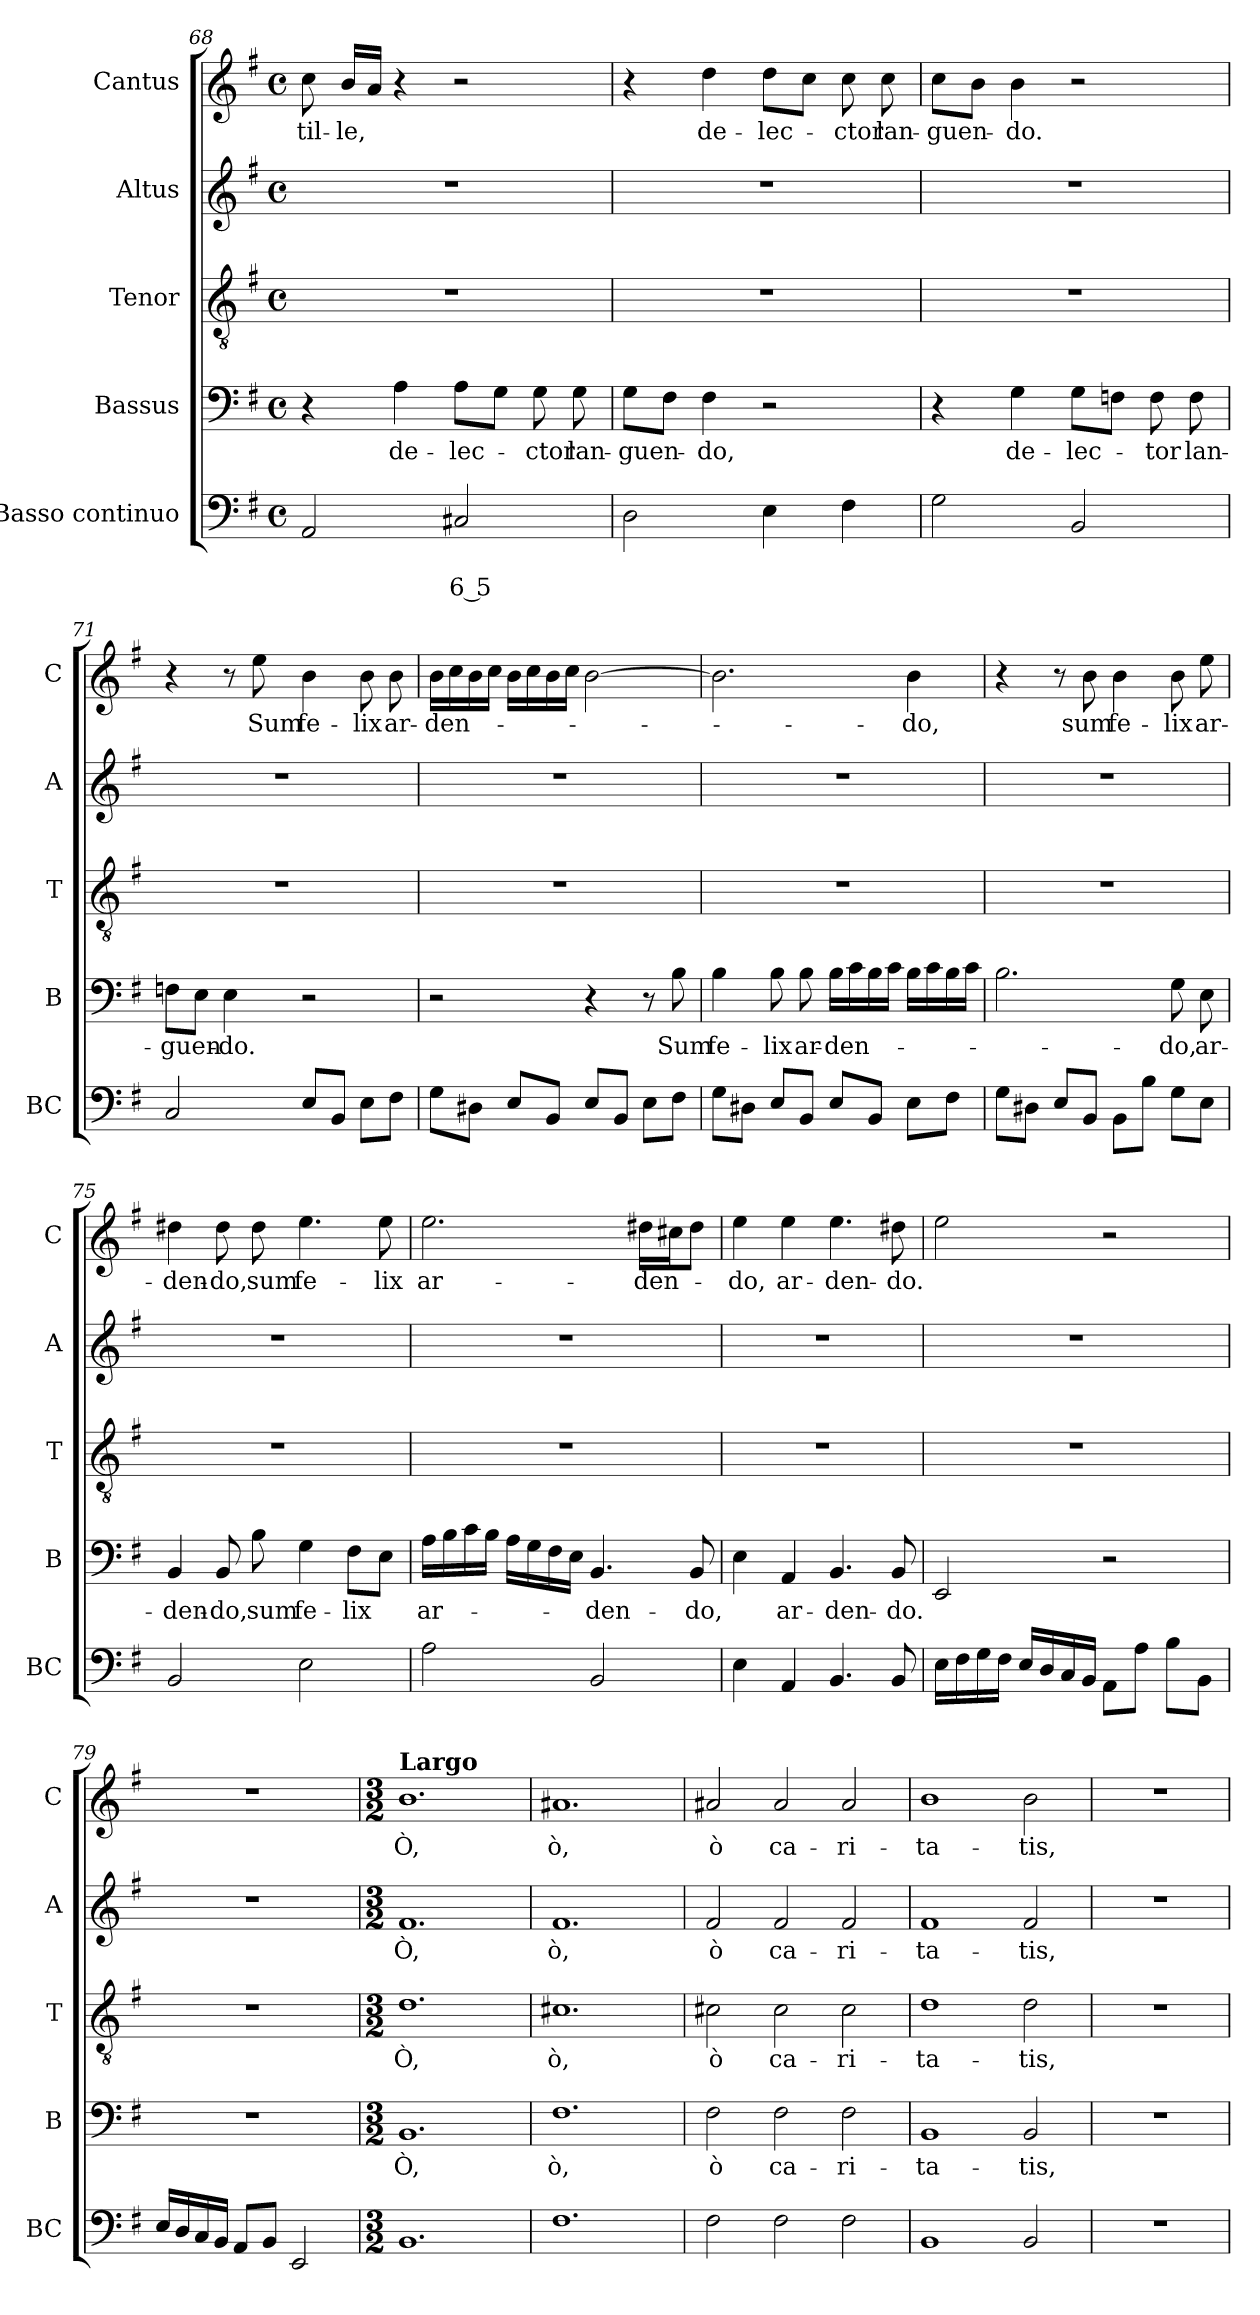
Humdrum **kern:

**kern	**text	**text	**kern	**text	**kern	**text	**kern	**text	**kern	**text
*part5	*part5	*part5	*part4	*part4	*part3	*part3	*part2	*part2	*part1	*part1
*staff5	*staff5	*staff5	*staff4	*staff4	*staff3	*staff3	*staff2	*staff2	*staff1	*staff1
*I"Basso continuo	*	*	*I"Bassus	*	*I"Tenor	*	*I"Altus	*	*I"Cantus	*
*I'BC	*	*	*I'B	*	*I'T	*	*I'A	*	*I'C	*
*clefF4	*	*	*clefF4	*	*clefGv2	*	*clefG2	*	*clefG2	*
*k[f#]	*	*	*k[f#]	*	*k[f#]	*	*k[f#]	*	*k[f#]	*
*G:	*	*	*G:	*	*G:	*	*G:	*	*G:	*
*M4/4	*	*	*M4/4	*	*M4/4	*	*M4/4	*	*M4/4	*
*met(c)	*	*	*met(c)	*	*met(c)	*	*met(c)	*	*met(c)	*
=68	=68	=68	=68	=68	=68	=68	=68	=68	=68	=68
!	!	!	!	!	!	!	!	!	!	!LO:LY:b
2AA/	.	.	4r	.	1r	.	1r	.	8cc\	-til-
!	!	!	!	!	!	!	!	!	!	!LO:LY:b
.	.	.	.	.	.	.	.	.	16b/LL	-le,
.	.	.	.	.	.	.	.	.	16a/JJ	.
!	!	!	!	!LO:LY:b	!	!	!	!	!	!
.	.	.	4A\	de-	.	.	.	.	4r	.
!	!	!LO:LY:b	!	!LO:LY:b	!	!	!	!	!	!
2C#X/	.	6 5	8A\L	-lec-	.	.	.	.	2r	.
.	.	.	8G\J	.	.	.	.	.	.	.
!	!	!	!	!LO:LY:b	!	!	!	!	!	!
.	.	.	8G\	-ctor	.	.	.	.	.	.
!	!	!	!	!LO:LY:b	!	!	!	!	!	!
.	.	.	8G\	lan-	.	.	.	.	.	.
=69	=69	=69	=69	=69	=69	=69	=69	=69	=69	=69
!	!	!	!	!LO:LY:b	!	!	!	!	!	!
2D\	.	.	8G\L	-guen-	1r	.	1r	.	4r	.
.	.	.	8F#\J	.	.	.	.	.	.	.
!	!	!	!	!LO:LY:b	!	!	!	!	!	!LO:LY:b
.	.	.	4F#\	-do,	.	.	.	.	4dd\	de-
!	!	!	!	!	!	!	!	!	!	!LO:LY:b
4E\	.	.	2r	.	.	.	.	.	8dd\L	-lec-
.	.	.	.	.	.	.	.	.	8cc\J	.
!	!	!	!	!	!	!	!	!	!	!LO:LY:b
4F#\	.	.	.	.	.	.	.	.	8cc\	-ctor
!	!	!	!	!	!	!	!	!	!	!LO:LY:b
.	.	.	.	.	.	.	.	.	8cc\	lan-
=70	=70	=70	=70	=70	=70	=70	=70	=70	=70	=70
!	!	!	!	!	!	!	!	!	!	!LO:LY:b
2G\	.	.	4r	.	1r	.	1r	.	8cc\L	-guen-
.	.	.	.	.	.	.	.	.	8b\J	.
!	!	!	!	!LO:LY:b	!	!	!	!	!	!LO:LY:b
.	.	.	4G\	de-	.	.	.	.	4b\	-do.
!	!	!	!	!LO:LY:b	!	!	!	!	!	!
2BB/	.	.	8G\L	-lec-	.	.	.	.	2r	.
.	.	.	8Fn\J	.	.	.	.	.	.	.
!	!	!	!	!LO:LY:b	!	!	!	!	!	!
.	.	.	8F\	-tor	.	.	.	.	.	.
!	!	!	!	!LO:LY:b	!	!	!	!	!	!
.	.	.	8F\	lan-	.	.	.	.	.	.
!!LO:PB:g=z
=71	=71	=71	=71	=71	=71	=71	=71	=71	=71	=71
!	!	!	!	!LO:LY:b	!	!	!	!	!	!
2C/	.	.	8Fn\L	-guen-	1r	.	1r	.	4r	.
.	.	.	8E\J	.	.	.	.	.	.	.
!	!	!	!	!LO:LY:b	!	!	!	!	!	!
.	.	.	4E\	-do.	.	.	.	.	8r	.
!	!	!	!	!	!	!	!	!	!	!LO:LY:b
.	.	.	.	.	.	.	.	.	8ee\	Sum
!	!	!	!	!	!	!	!	!	!	!LO:LY:b
8E/L	.	.	2r	.	.	.	.	.	4b\	fe-
8BB/J	.	.	.	.	.	.	.	.	.	.
!	!	!	!	!	!	!	!	!	!	!LO:LY:b
8E\L	.	.	.	.	.	.	.	.	8b\	-lix
!	!	!	!	!	!	!	!	!	!	!LO:LY:b
8F#\J	.	.	.	.	.	.	.	.	8b\	ar-
=72	=72	=72	=72	=72	=72	=72	=72	=72	=72	=72
!	!	!	!	!	!	!	!	!	!	!LO:LY:b
8G\L	.	.	2r	.	1r	.	1r	.	16b\LL	-den-
.	.	.	.	.	.	.	.	.	16cc\	.
8D#X\J	.	.	.	.	.	.	.	.	16b\	.
.	.	.	.	.	.	.	.	.	16cc\JJ	.
8E/L	.	.	.	.	.	.	.	.	16b\LL	.
.	.	.	.	.	.	.	.	.	16cc\	.
8BB/J	.	.	.	.	.	.	.	.	16b\	.
.	.	.	.	.	.	.	.	.	16cc\JJ	.
8E/L	.	.	4r	.	.	.	.	.	[2b\	.
8BB/J	.	.	.	.	.	.	.	.	.	.
8E\L	.	.	8r	.	.	.	.	.	.	.
!	!	!	!	!LO:LY:b	!	!	!	!	!	!
8F#\J	.	.	8B\	Sum	.	.	.	.	.	.
=73	=73	=73	=73	=73	=73	=73	=73	=73	=73	=73
!	!	!	!	!LO:LY:b	!	!	!	!	!	!
8G\L	.	.	4B\	fe-	1r	.	1r	.	2.b\]	.
8D#X\J	.	.	.	.	.	.	.	.	.	.
!	!	!	!	!LO:LY:b	!	!	!	!	!	!
8E/L	.	.	8B\	-lix	.	.	.	.	.	.
!	!	!	!	!LO:LY:b	!	!	!	!	!	!
8BB/J	.	.	8B\	ar-	.	.	.	.	.	.
!	!	!	!	!LO:LY:b	!	!	!	!	!	!
8E/L	.	.	16B\LL	-den-	.	.	.	.	.	.
.	.	.	16c\	.	.	.	.	.	.	.
8BB/J	.	.	16B\	.	.	.	.	.	.	.
.	.	.	16c\JJ	.	.	.	.	.	.	.
!	!	!	!	!	!	!	!	!	!	!LO:LY:b
8E\L	.	.	16B\LL	.	.	.	.	.	4b\	-do,
.	.	.	16c\	.	.	.	.	.	.	.
8F#\J	.	.	16B\	.	.	.	.	.	.	.
.	.	.	16c\JJ	.	.	.	.	.	.	.
=74	=74	=74	=74	=74	=74	=74	=74	=74	=74	=74
8G\L	.	.	2.B\	.	1r	.	1r	.	4r	.
8D#X\J	.	.	.	.	.	.	.	.	.	.
8E/L	.	.	.	.	.	.	.	.	8r	.
!	!	!	!	!	!	!	!	!	!	!LO:LY:b
8BB/J	.	.	.	.	.	.	.	.	8b\	sum
!	!	!	!	!	!	!	!	!	!	!LO:LY:b
8BB\L	.	.	.	.	.	.	.	.	4b\	fe-
8B\J	.	.	.	.	.	.	.	.	.	.
!	!	!	!	!LO:LY:b	!	!	!	!	!	!LO:LY:b
8G\L	.	.	8G\	-do,	.	.	.	.	8b\	-lix
!	!	!	!	!LO:LY:b	!	!	!	!	!	!LO:LY:b
8E\J	.	.	8E\	ar-	.	.	.	.	8ee\	ar-
!!LO:LB:g=z
=75	=75	=75	=75	=75	=75	=75	=75	=75	=75	=75
!	!	!	!	!LO:LY:b	!	!	!	!	!	!LO:LY:b
2BB/	.	.	4BB/	-den-	1r	.	1r	.	4dd#X\	-den-
!	!	!	!	!LO:LY:b	!	!	!	!	!	!LO:LY:b
.	.	.	8BB/	-do,	.	.	.	.	8dd#\	-do,
!	!	!	!	!LO:LY:b	!	!	!	!	!	!LO:LY:b
.	.	.	8B\	sum	.	.	.	.	8dd#\	sum
!	!	!	!	!LO:LY:b	!	!	!	!	!	!LO:LY:b
2E\	.	.	4G\	fe-	.	.	.	.	4.ee\	fe-
!	!	!	!	!LO:LY:b	!	!	!	!	!	!
.	.	.	8F#\L	-lix	.	.	.	.	.	.
!	!	!	!	!	!	!	!	!	!	!LO:LY:b
.	.	.	8E\J	.	.	.	.	.	8ee\	-lix
=76	=76	=76	=76	=76	=76	=76	=76	=76	=76	=76
!	!	!	!	!LO:LY:b	!	!	!	!	!	!LO:LY:b
2A\	.	.	16A\LL	ar-	1r	.	1r	.	2.ee\	ar-
.	.	.	16B\	.	.	.	.	.	.	.
.	.	.	16c\	.	.	.	.	.	.	.
.	.	.	16B\JJ	.	.	.	.	.	.	.
.	.	.	16A\LL	.	.	.	.	.	.	.
.	.	.	16G\	.	.	.	.	.	.	.
.	.	.	16F#\	.	.	.	.	.	.	.
.	.	.	16E\JJ	.	.	.	.	.	.	.
!	!	!	!	!LO:LY:b	!	!	!	!	!	!
2BB/	.	.	4.BB/	-den-	.	.	.	.	.	.
!	!	!	!	!	!	!	!	!	!	!LO:LY:b
.	.	.	.	.	.	.	.	.	16dd#X\LL	-den-
.	.	.	.	.	.	.	.	.	16cc#X\J	.
!	!	!	!	!LO:LY:b	!	!	!	!	!	!
.	.	.	8BB/	-do,	.	.	.	.	8dd#\J	.
=77	=77	=77	=77	=77	=77	=77	=77	=77	=77	=77
!	!	!	!	!	!	!	!	!	!	!LO:LY:b
4E\	.	.	4E\	.	1r	.	1r	.	4ee\	-do,
!	!	!	!	!LO:LY:b	!	!	!	!	!	!LO:LY:b
4AA/	.	.	4AA/	ar-	.	.	.	.	4ee\	ar-
!	!	!	!	!LO:LY:b	!	!	!	!	!	!LO:LY:b
4.BB/	.	.	4.BB/	-den-	.	.	.	.	4.ee\	-den-
!	!	!	!	!LO:LY:b	!	!	!	!	!	!LO:LY:b
8BB/	.	.	8BB/	-do.	.	.	.	.	8dd#X\	-do.
=78	=78	=78	=78	=78	=78	=78	=78	=78	=78	=78
16E\LL	.	.	2EE/	.	1r	.	1r	.	2ee\	.
16F#\	.	.	.	.	.	.	.	.	.	.
16G\	.	.	.	.	.	.	.	.	.	.
16F#\JJ	.	.	.	.	.	.	.	.	.	.
16E/LL	.	.	.	.	.	.	.	.	.	.
16D/	.	.	.	.	.	.	.	.	.	.
16C/	.	.	.	.	.	.	.	.	.	.
16BB/JJ	.	.	.	.	.	.	.	.	.	.
8AA\L	.	.	2r	.	.	.	.	.	2r	.
8A\J	.	.	.	.	.	.	.	.	.	.
8B\L	.	.	.	.	.	.	.	.	.	.
8BB\J	.	.	.	.	.	.	.	.	.	.
=79	=79	=79	=79	=79	=79	=79	=79	=79	=79	=79
16E/LL	.	.	1r	.	1r	.	1r	.	1r	.
16D/	.	.	.	.	.	.	.	.	.	.
16C/	.	.	.	.	.	.	.	.	.	.
16BB/JJ	.	.	.	.	.	.	.	.	.	.
8AA/L	.	.	.	.	.	.	.	.	.	.
8BB/J	.	.	.	.	.	.	.	.	.	.
2EE/	.	.	.	.	.	.	.	.	.	.
!!LO:LB:g=z
=80	=80	=80	=80	=80	=80	=80	=80	=80	=80	=80
*M3/2	*	*	*M3/2	*	*M3/2	*	*M3/2	*	*M3/2	*
!	!	!	!	!	!	!	!	!	!LO:TX:a:B:t=Largo	!
!	!	!	!	!LO:LY:b	!	!LO:LY:b	!	!LO:LY:b	!	!LO:LY:b
1.BB	.	.	1.BB	Ò,	1.d	Ò,	1.f#	Ò,	1.b	Ò,
=81	=81	=81	=81	=81	=81	=81	=81	=81	=81	=81
!	!	!	!	!LO:LY:b	!	!LO:LY:b	!	!LO:LY:b	!	!LO:LY:b
1.F#	.	.	1.F#	ò,	1.c#X	ò,	1.f#	ò,	1.a#X	ò,
=82	=82	=82	=82	=82	=82	=82	=82	=82	=82	=82
!	!	!	!	!LO:LY:b	!	!LO:LY:b	!	!LO:LY:b	!	!LO:LY:b
2F#\	.	.	2F#\	ò	2c#X\	ò	2f#/	ò	2a#X/	ò
!	!	!	!	!LO:LY:b	!	!LO:LY:b	!	!LO:LY:b	!	!LO:LY:b
2F#\	.	.	2F#\	ca-	2c#\	ca-	2f#/	ca-	2a#/	ca-
!	!	!	!	!LO:LY:b	!	!LO:LY:b	!	!LO:LY:b	!	!LO:LY:b
2F#\	.	.	2F#\	-ri-	2c#\	-ri-	2f#/	-ri-	2a#/	-ri-
=83	=83	=83	=83	=83	=83	=83	=83	=83	=83	=83
!	!	!	!	!LO:LY:b	!	!LO:LY:b	!	!LO:LY:b	!	!LO:LY:b
1BB	.	.	1BB	-ta-	1d	-ta-	1f#	-ta-	1b	-ta-
!	!	!	!	!LO:LY:b	!	!LO:LY:b	!	!LO:LY:b	!	!LO:LY:b
2BB/	.	.	2BB/	-tis,	2d\	-tis,	2f#/	-tis,	2b\	-tis,
=84	=84	=84	=84	=84	=84	=84	=84	=84	=84	=84
1.r	.	.	1.r	.	1.r	.	1.r	.	1.r	.
=	=	=	=	=	=	=	=	=	=	=
*-	*-	*-	*-	*-	*-	*-	*-	*-	*-	*-
